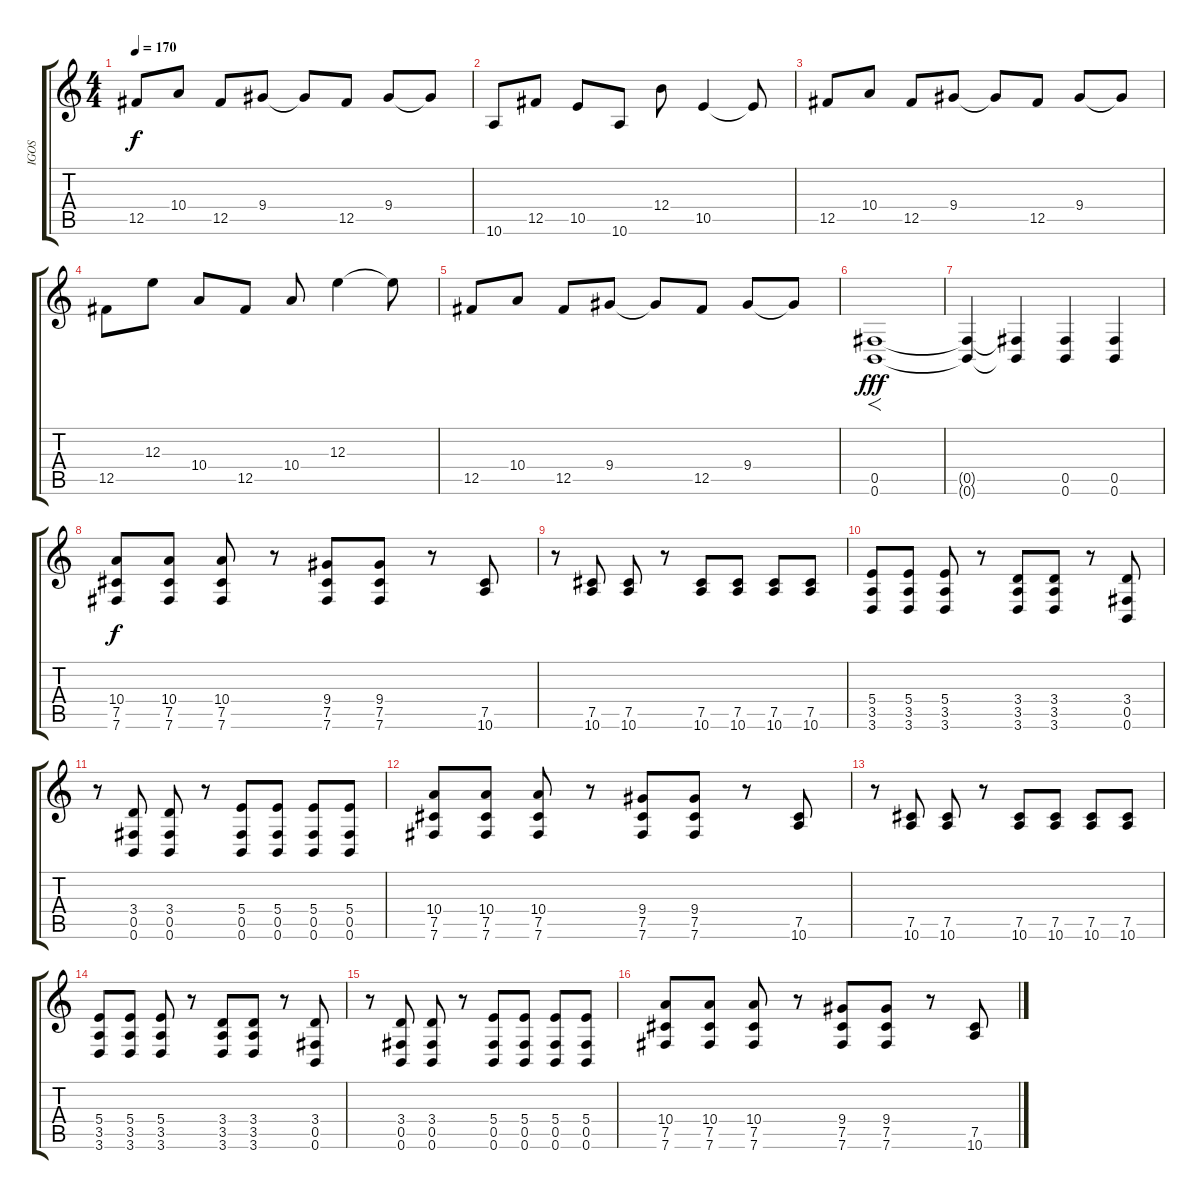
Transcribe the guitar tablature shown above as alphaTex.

\track ("IGOS" "IGOS") {instrument distortionguitar}
\staff {score tabs}
\tuning (Db4 Ab3 E3 B2 Gb2 B1) {hide}
\ts (4 4)
\tempo 170
\clef g2
\ks c
12.5.8{dy f} 10.4.8 12.5.8 9.4.8 9.4{t}.8 12.5.8 9.4.8 9.4{t}.8 |
10.6.8 12.5.8 10.5.8 10.6.8 12.4.8 10.5.4 10.5{t}.8 |
12.5.8 10.4.8 12.5.8 9.4.8 9.4{t}.8 12.5.8 9.4.8 9.4{t}.8 |
12.5.8 12.3.8 10.4.8 12.5.8 10.4.8 12.3.4 12.3{t}.8 |
12.5.8 10.4.8 12.5.8 9.4.8 9.4{t}.8 12.5.8 9.4.8 9.4{t}.8 |
(0.5 0.6).1{f dy fff instrument distortionguitar} |
(0.5{t} 0.6{t}).4 (0.5{t} 0.6{t}).4 (0.5 0.6).4 (0.5 0.6).4 |
(10.4 7.5 7.6).8{dy f instrument overdrivenguitar} (10.4 7.5 7.6).8 (10.4 7.5 7.6).8 r.8 (9.4 7.5 7.6).8 (9.4 7.5 7.6).8 r.8 (7.5 10.6).8 |
r.8 (7.5 10.6).8 (7.5 10.6).8 r.8 (7.5 10.6).8 (7.5 10.6).8 (7.5 10.6).8 (7.5 10.6).8 |
(5.4 3.5 3.6).8 (5.4 3.5 3.6).8 (5.4 3.5 3.6).8 r.8 (3.4 3.5 3.6).8 (3.4 3.5 3.6).8 r.8 (3.4 0.5 0.6).8 |
r.8 (3.4 0.5 0.6).8 (3.4 0.5 0.6).8 r.8 (5.4 0.5 0.6).8 (5.4 0.5 0.6).8 (5.4 0.5 0.6).8 (5.4 0.5 0.6).8 |
(10.4 7.5 7.6).8 (10.4 7.5 7.6).8 (10.4 7.5 7.6).8 r.8 (9.4 7.5 7.6).8 (9.4 7.5 7.6).8 r.8 (7.5 10.6).8 |
r.8 (7.5 10.6).8 (7.5 10.6).8 r.8 (7.5 10.6).8 (7.5 10.6).8 (7.5 10.6).8 (7.5 10.6).8 |
(5.4 3.5 3.6).8 (5.4 3.5 3.6).8 (5.4 3.5 3.6).8 r.8 (3.4 3.5 3.6).8 (3.4 3.5 3.6).8 r.8 (3.4 0.5 0.6).8 |
r.8 (3.4 0.5 0.6).8 (3.4 0.5 0.6).8 r.8 (5.4 0.5 0.6).8 (5.4 0.5 0.6).8 (5.4 0.5 0.6).8 (5.4 0.5 0.6).8 |
(10.4 7.5 7.6).8 (10.4 7.5 7.6).8 (10.4 7.5 7.6).8 r.8 (9.4 7.5 7.6).8 (9.4 7.5 7.6).8 r.8 (7.5 10.6).8
